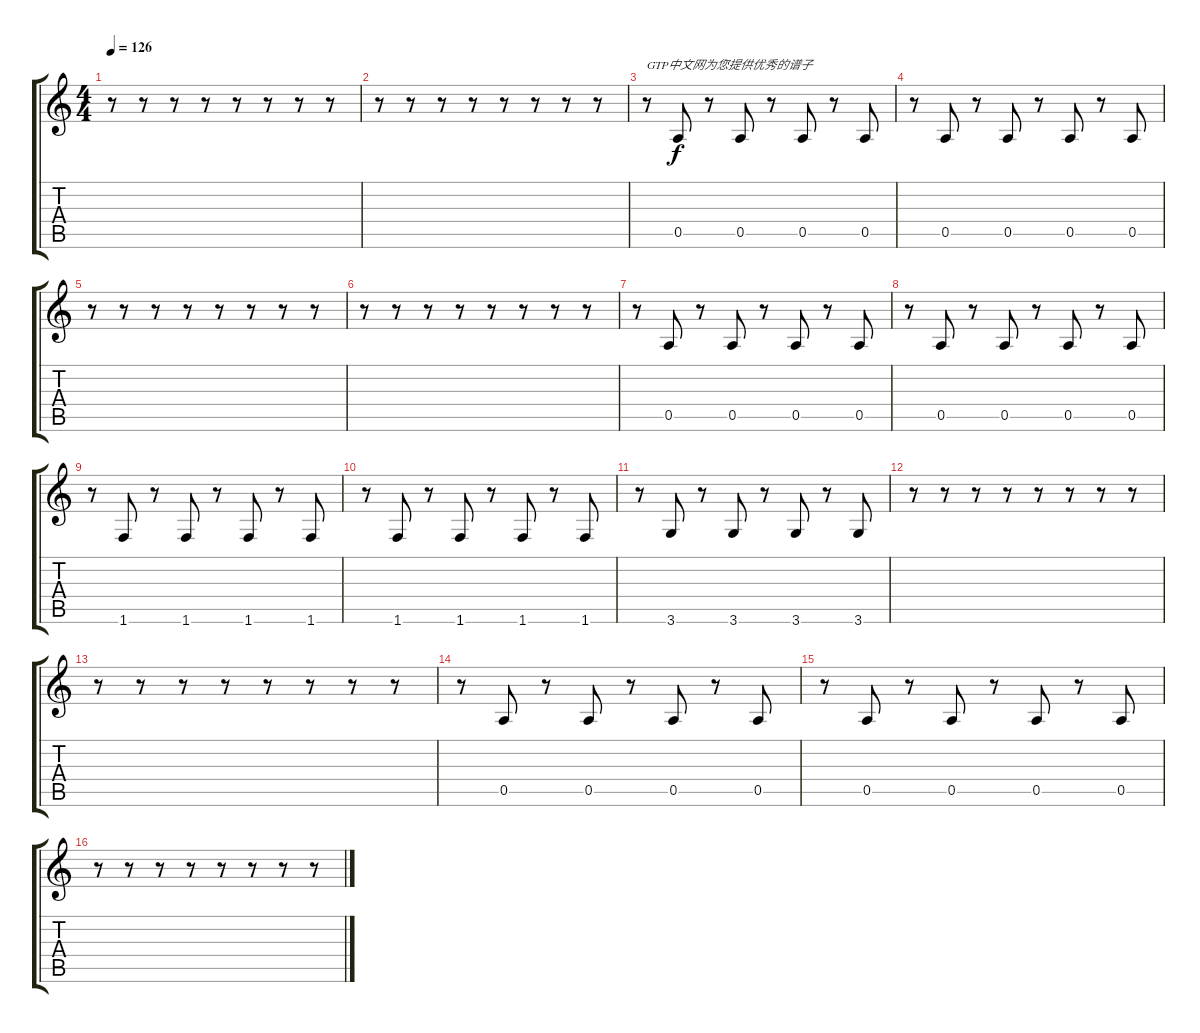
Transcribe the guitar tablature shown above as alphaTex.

\track "" {instrument electricbassfinger}
\staff {score tabs}
\tuning (E4 B3 G3 D3 A2 E2) {hide}
\ts (4 4)
\tempo 126
\clef g2
\ks c
r.8{dy f instrument electricbassfinger} r.8 r.8 r.8 r.8 r.8 r.8 r.8 |
r.8 r.8 r.8 r.8 r.8 r.8 r.8 r.8 |
r.8{txt "GTP中文网为您提供优秀的谱子"} 0.5.8 r.8 0.5.8 r.8 0.5.8 r.8 0.5.8 |
r.8 0.5.8 r.8 0.5.8 r.8 0.5.8 r.8 0.5.8 |
r.8 r.8 r.8 r.8 r.8 r.8 r.8 r.8 |
r.8 r.8 r.8 r.8 r.8 r.8 r.8 r.8 |
r.8 0.5.8 r.8 0.5.8 r.8 0.5.8 r.8 0.5.8 |
r.8 0.5.8 r.8 0.5.8 r.8 0.5.8 r.8 0.5.8 |
r.8 1.6.8 r.8 1.6.8 r.8 1.6.8 r.8 1.6.8 |
r.8 1.6.8 r.8 1.6.8 r.8 1.6.8 r.8 1.6.8 |
r.8 3.6.8 r.8 3.6.8 r.8 3.6.8 r.8 3.6.8 |
r.8 r.8 r.8 r.8 r.8 r.8 r.8 r.8 |
r.8 r.8 r.8 r.8 r.8 r.8 r.8 r.8 |
r.8 0.5.8 r.8 0.5.8 r.8 0.5.8 r.8 0.5.8 |
r.8 0.5.8 r.8 0.5.8 r.8 0.5.8 r.8 0.5.8 |
r.8 r.8 r.8 r.8 r.8 r.8 r.8 r.8
